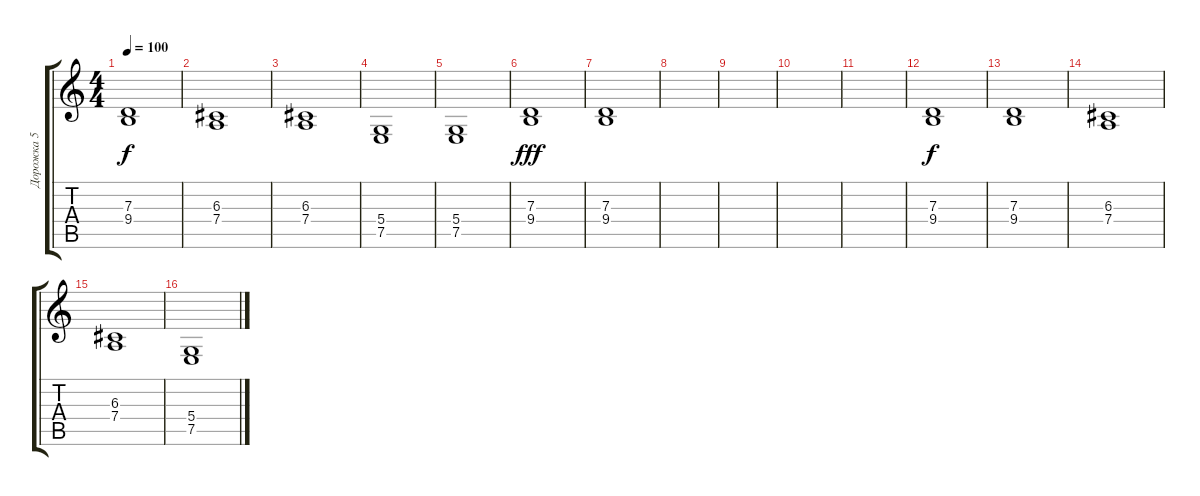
\track ("Дорожка 5" "Дорожка 5") {instrument stringensemble1}
\staff {score tabs}
\tuning (E4 B3 G3 D3 A2 E2) {hide}
\ts (4 4)
\tempo 100
\clef g2
\ks c
(7.3 9.4).1{dy f} |
(6.3 7.4).1 |
(6.3 7.4).1 |
(5.4 7.5).1 |
(5.4 7.5).1 |
(7.3 9.4).1{dy fff} |
(7.3 9.4).1 |
|
|
|
|
(7.3 9.4).1{dy f} |
(7.3 9.4).1 |
(6.3 7.4).1 |
(6.3 7.4).1 |
(5.4 7.5).1
